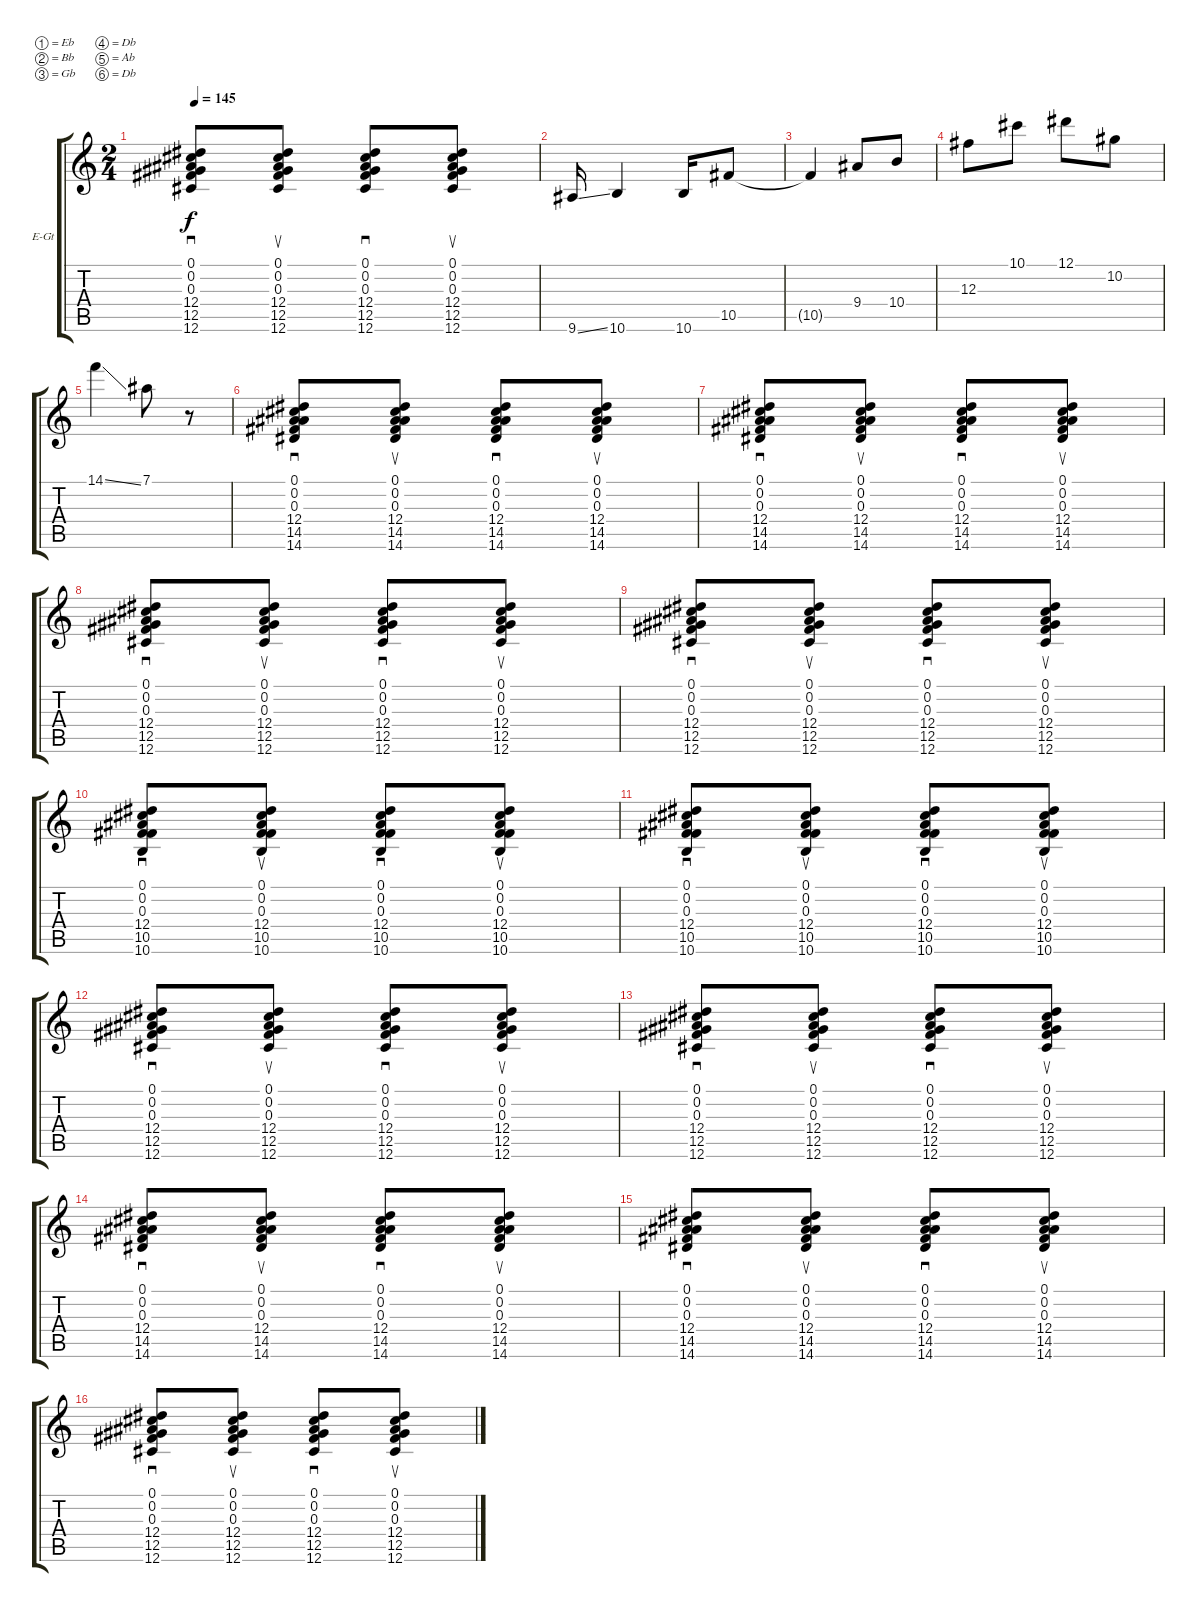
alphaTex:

\bracketExtendMode groupsimilarinstruments
\firstSystemTrackNameOrientation horizontal
\otherSystemsTrackNameOrientation horizontal
\track ("Guitar 2" "E-Gt") {instrument overdrivenguitar}
\staff {score tabs}
\tuning (Eb4 Bb3 Gb3 Db3 Ab2 Db2)
\ts (2 4)
\tempo 145
\clef g2
\ks c
(0.1 0.2 0.3 12.4 12.5 12.6).8{sd dy f} (0.1 0.2 0.3 12.4 12.5 12.6).8{su} (0.1 0.2 0.3 12.4 12.5 12.6).8{sd} (0.1 0.2 0.3 12.4 12.5 12.6).8{su} |
9.6{ss}.16 10.6.4 10.6.16 10.5.8 |
10.5{t}.4 9.4.8 10.4.8 |
12.3.8 10.1.8 12.1.8 10.2.8 |
14.1{ss}.4 7.1.8 r.8 |
(0.3 12.4 14.5 14.6 0.2 0.1).8{sd} (0.3 12.4 14.5 14.6 0.1 0.2).8{su} (0.3 12.4 14.5 14.6 0.2 0.1).8{sd} (0.3 12.4 14.5 14.6 0.1 0.2).8{su} |
(0.3 12.4 14.5 14.6 0.1 0.2).8{sd} (0.3 12.4 14.5 14.6 0.2 0.1).8{su} (0.3 12.4 14.5 14.6 0.1 0.2).8{sd} (0.3 12.4 14.5 14.6 0.2 0.1).8{su} |
(0.1 0.2 0.3 12.4 12.5 12.6).8{sd} (0.1 0.2 0.3 12.4 12.5 12.6).8{su} (0.1 0.2 0.3 12.4 12.5 12.6).8{sd} (0.1 0.2 0.3 12.4 12.5 12.6).8{su} |
(0.1 0.2 0.3 12.4 12.5 12.6).8{sd} (0.1 0.2 0.3 12.4 12.5 12.6).8{su} (0.1 0.2 0.3 12.4 12.5 12.6).8{sd} (0.1 0.2 0.3 12.4 12.5 12.6).8{su} |
(0.3 12.4 10.5 10.6 0.1 0.2).8{sd} (0.3 12.4 10.5 10.6 0.1 0.2).8{su} (0.3 12.4 10.5 10.6 0.2 0.1).8{sd} (0.3 12.4 10.5 10.6 0.1 0.2).8{su} |
(0.3 12.4 10.5 10.6 0.1 0.2).8{sd} (0.3 12.4 10.5 10.6 0.1 0.2).8{su} (0.3 12.4 10.5 10.6 0.2 0.1).8{sd} (0.3 12.4 10.5 10.6 0.1 0.2).8{su} |
(0.1 0.2 0.3 12.4 12.5 12.6).8{sd} (0.1 0.2 0.3 12.4 12.5 12.6).8{su} (0.1 0.2 0.3 12.4 12.5 12.6).8{sd} (0.1 0.2 0.3 12.4 12.5 12.6).8{su} |
(0.1 0.2 0.3 12.4 12.5 12.6).8{sd} (0.1 0.2 0.3 12.4 12.5 12.6).8{su} (0.1 0.2 0.3 12.4 12.5 12.6).8{sd} (0.1 0.2 0.3 12.4 12.5 12.6).8{su} |
(0.3 12.4 14.5 14.6 0.2 0.1).8{sd} (0.3 12.4 14.5 14.6 0.1 0.2).8{su} (0.3 12.4 14.5 14.6 0.2 0.1).8{sd} (0.3 12.4 14.5 14.6 0.1 0.2).8{su} |
(0.3 12.4 14.5 14.6 0.1 0.2).8{sd} (0.3 12.4 14.5 14.6 0.2 0.1).8{su} (0.3 12.4 14.5 14.6 0.1 0.2).8{sd} (0.3 12.4 14.5 14.6 0.2 0.1).8{su} |
(0.1 0.2 0.3 12.4 12.5 12.6).8{sd} (0.1 0.2 0.3 12.4 12.5 12.6).8{su} (0.1 0.2 0.3 12.4 12.5 12.6).8{sd} (0.1 0.2 0.3 12.4 12.5 12.6).8{su}
